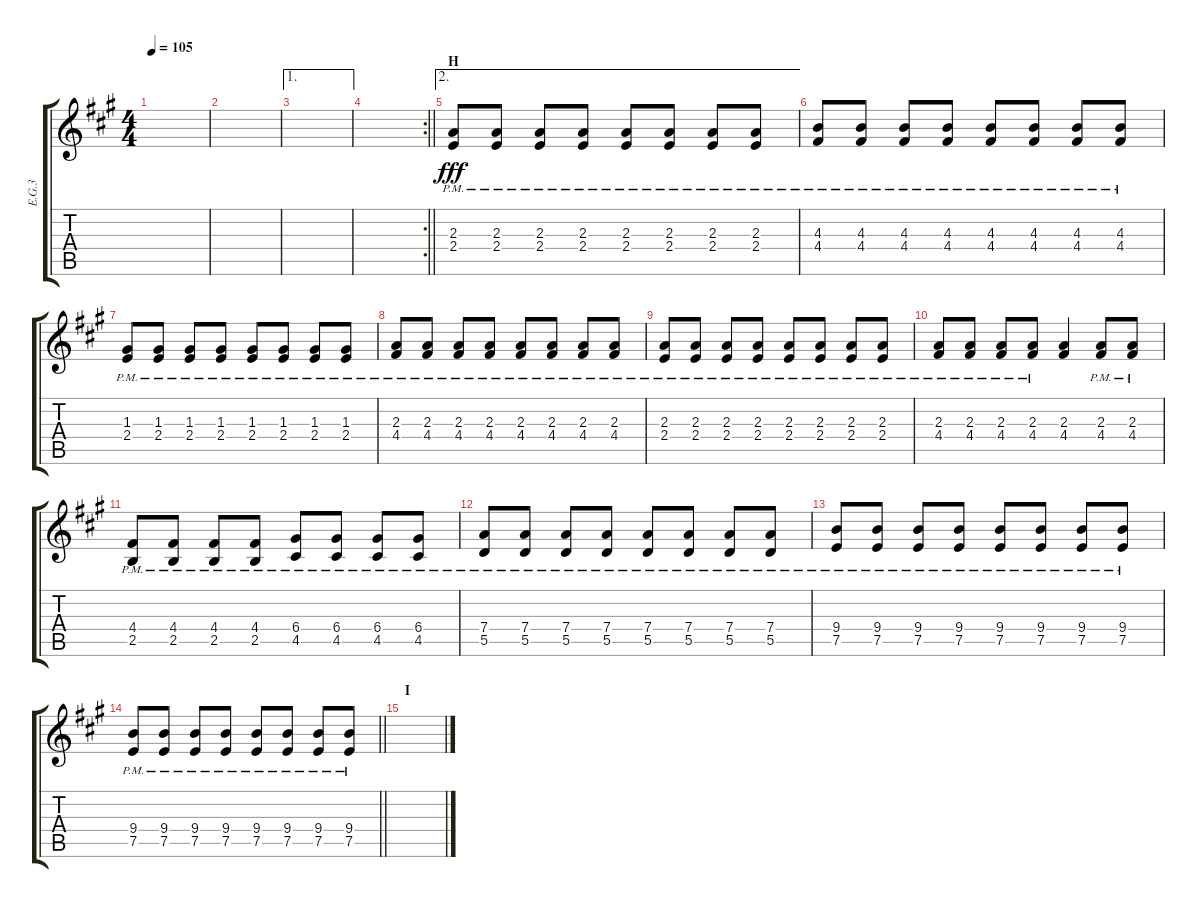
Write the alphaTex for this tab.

\track ("E.G.3" "E.G.3") {instrument overdrivenguitar}
\staff {score tabs}
\tuning (E4 B3 G3 D3 A2 E2) {hide}
\ts (4 4)
\tempo 105
\clef g2
\ks a
|
|
\ae 1
|
\rc 2
\barLineRight lightlight
|
\ae 2
\section ("" "H")
(2.3{pm} 2.4{pm}).8{dy fff} (2.3{pm} 2.4{pm}).8 (2.3{pm} 2.4{pm}).8 (2.3{pm} 2.4{pm}).8 (2.3{pm} 2.4{pm}).8 (2.3{pm} 2.4{pm}).8 (2.3{pm} 2.4{pm}).8 (2.3{pm} 2.4{pm}).8 |
(4.3{pm} 4.4{pm}).8 (4.3{pm} 4.4{pm}).8 (4.3{pm} 4.4{pm}).8 (4.3{pm} 4.4{pm}).8 (4.3{pm} 4.4{pm}).8 (4.3{pm} 4.4{pm}).8 (4.3{pm} 4.4{pm}).8 (4.3{pm} 4.4{pm}).8 |
(1.3{pm} 2.4{pm}).8 (1.3{pm} 2.4{pm}).8 (1.3{pm} 2.4{pm}).8 (1.3{pm} 2.4{pm}).8 (1.3{pm} 2.4{pm}).8 (1.3{pm} 2.4{pm}).8 (1.3{pm} 2.4{pm}).8 (1.3{pm} 2.4{pm}).8 |
(2.3{pm} 4.4{pm}).8 (2.3{pm} 4.4{pm}).8 (2.3{pm} 4.4{pm}).8 (2.3{pm} 4.4{pm}).8 (2.3{pm} 4.4{pm}).8 (2.3{pm} 4.4{pm}).8 (2.3{pm} 4.4{pm}).8 (2.3{pm} 4.4{pm}).8 |
(2.3{pm} 2.4{pm}).8 (2.3{pm} 2.4{pm}).8 (2.3{pm} 2.4{pm}).8 (2.3{pm} 2.4{pm}).8 (2.3{pm} 2.4{pm}).8 (2.3{pm} 2.4{pm}).8 (2.3{pm} 2.4{pm}).8 (2.3{pm} 2.4{pm}).8 |
(2.3{pm} 4.4{pm}).8 (2.3{pm} 4.4{pm}).8 (2.3{pm} 4.4{pm}).8 (2.3{pm} 4.4{pm}).8 (2.3 4.4).4 (2.3{pm} 4.4{pm}).8 (2.3{pm} 4.4{pm}).8 |
(4.4{pm} 2.5{pm}).8 (4.4{pm} 2.5{pm}).8 (4.4{pm} 2.5{pm}).8 (4.4{pm} 2.5{pm}).8 (6.4{pm} 4.5{pm}).8 (6.4{pm} 4.5{pm}).8 (6.4{pm} 4.5{pm}).8 (6.4{pm} 4.5{pm}).8 |
(7.4{pm} 5.5{pm}).8 (7.4{pm} 5.5{pm}).8 (7.4{pm} 5.5{pm}).8 (7.4{pm} 5.5{pm}).8 (7.4{pm} 5.5{pm}).8 (7.4{pm} 5.5{pm}).8 (7.4{pm} 5.5{pm}).8 (7.4{pm} 5.5{pm}).8 |
(9.4{pm} 7.5{pm}).8 (9.4{pm} 7.5{pm}).8 (9.4{pm} 7.5{pm}).8 (9.4{pm} 7.5{pm}).8 (9.4{pm} 7.5{pm}).8 (9.4{pm} 7.5{pm}).8 (9.4{pm} 7.5{pm}).8 (9.4{pm} 7.5{pm}).8 |
\barLineRight lightlight
(9.4{pm} 7.5{pm}).8 (9.4{pm} 7.5{pm}).8 (9.4{pm} 7.5{pm}).8 (9.4{pm} 7.5{pm}).8 (9.4{pm} 7.5{pm}).8 (9.4{pm} 7.5{pm}).8 (9.4{pm} 7.5{pm}).8 (9.4{pm} 7.5{pm}).8 |
\section ("" "I")
